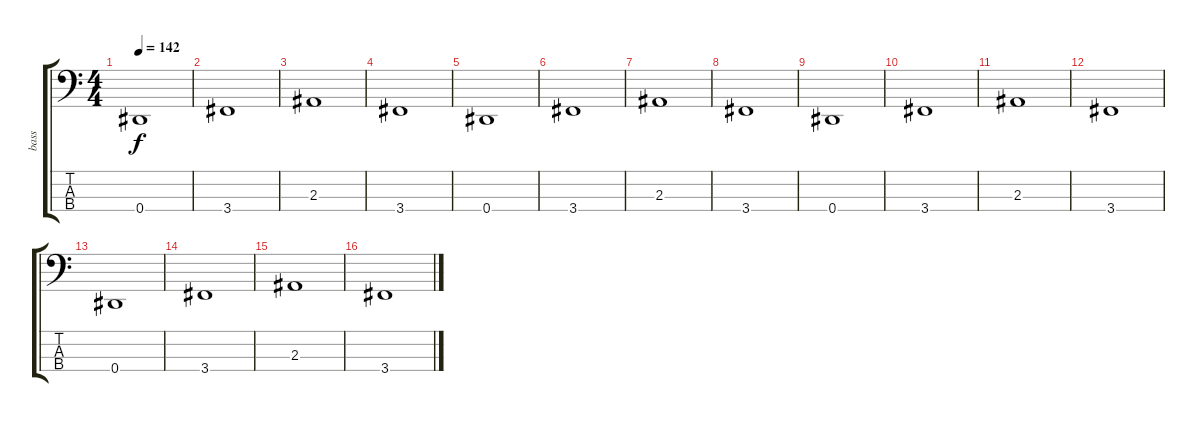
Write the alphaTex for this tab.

\track ("bass" "bass") {instrument electricbasspick}
\staff {score tabs}
\tuning (Gb2 Db2 Ab1 Eb1) {hide}
\ts (4 4)
\tempo 142
\clef f4
\ks c
0.4.1{dy f} |
3.4.1 |
2.3.1 |
3.4.1 |
0.4.1 |
3.4.1 |
2.3.1 |
3.4.1 |
0.4.1 |
3.4.1 |
2.3.1 |
3.4.1 |
0.4.1 |
3.4.1 |
2.3.1 |
3.4.1
